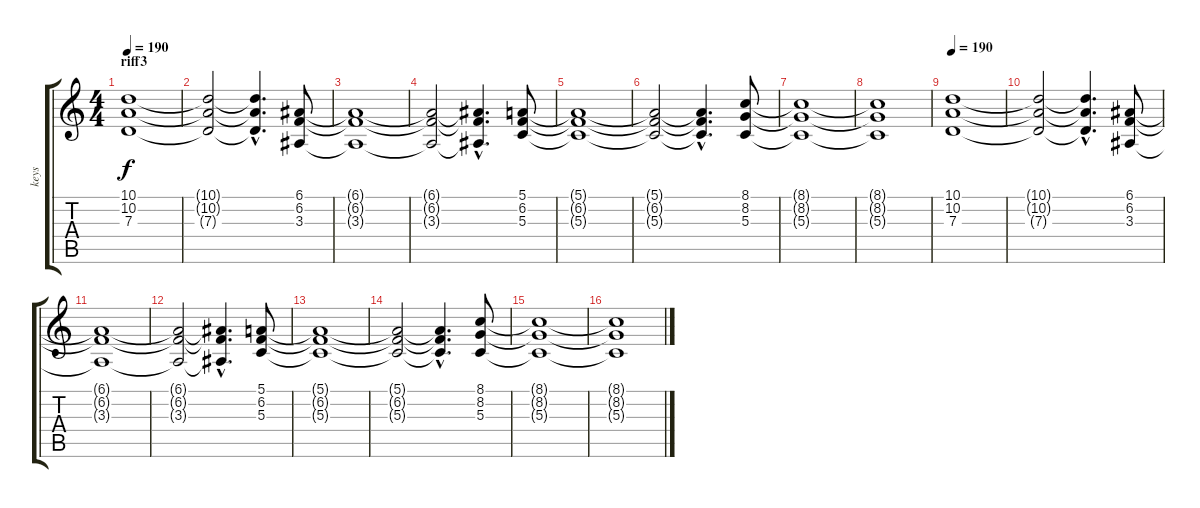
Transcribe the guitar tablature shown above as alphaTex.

\track ("keys" "keys") {instrument stringensemble1}
\staff {score tabs}
\tuning (E4 B3 G3 D3 A2 D2) {hide}
\ts (4 4)
\section ("" "riff3")
\tempo 190
\clef g2
\ks c
(10.1 10.2 7.3).1{dy f} |
(10.1{t} 10.2{t} 7.3{t}).2 (10.1{hac t} 10.2{hac t} 7.3{hac t}).4{d} (6.1 6.2 3.3).8 |
(6.1{t} 6.2{t} 3.3{t}).1 |
(6.1{t} 6.2{t} 3.3{t}).2 (6.1{hac t} 6.2{hac t} 3.3{hac t}).4{d} (5.1 6.2 5.3).8 |
(5.1{t} 6.2{t} 5.3{t}).1 |
(5.1{t} 6.2{t} 5.3{t}).2 (5.1{hac t} 6.2{hac t} 5.3{hac t}).4{d} (8.1 8.2 5.3).8 |
(8.1{t} 8.2{t} 5.3{t}).1 |
(8.1{t} 8.2{t} 5.3{t}).1 |
\tempo 190
(10.1 10.2 7.3).1 |
(10.1{t} 10.2{t} 7.3{t}).2 (10.1{hac t} 10.2{hac t} 7.3{hac t}).4{d} (6.1 6.2 3.3).8 |
(6.1{t} 6.2{t} 3.3{t}).1 |
(6.1{t} 6.2{t} 3.3{t}).2 (6.1{hac t} 6.2{hac t} 3.3{hac t}).4{d} (5.1 6.2 5.3).8 |
(5.1{t} 6.2{t} 5.3{t}).1 |
(5.1{t} 6.2{t} 5.3{t}).2 (5.1{hac t} 6.2{hac t} 5.3{hac t}).4{d} (8.1 8.2 5.3).8 |
(8.1{t} 8.2{t} 5.3{t}).1 |
(8.1{t} 8.2{t} 5.3{t}).1
